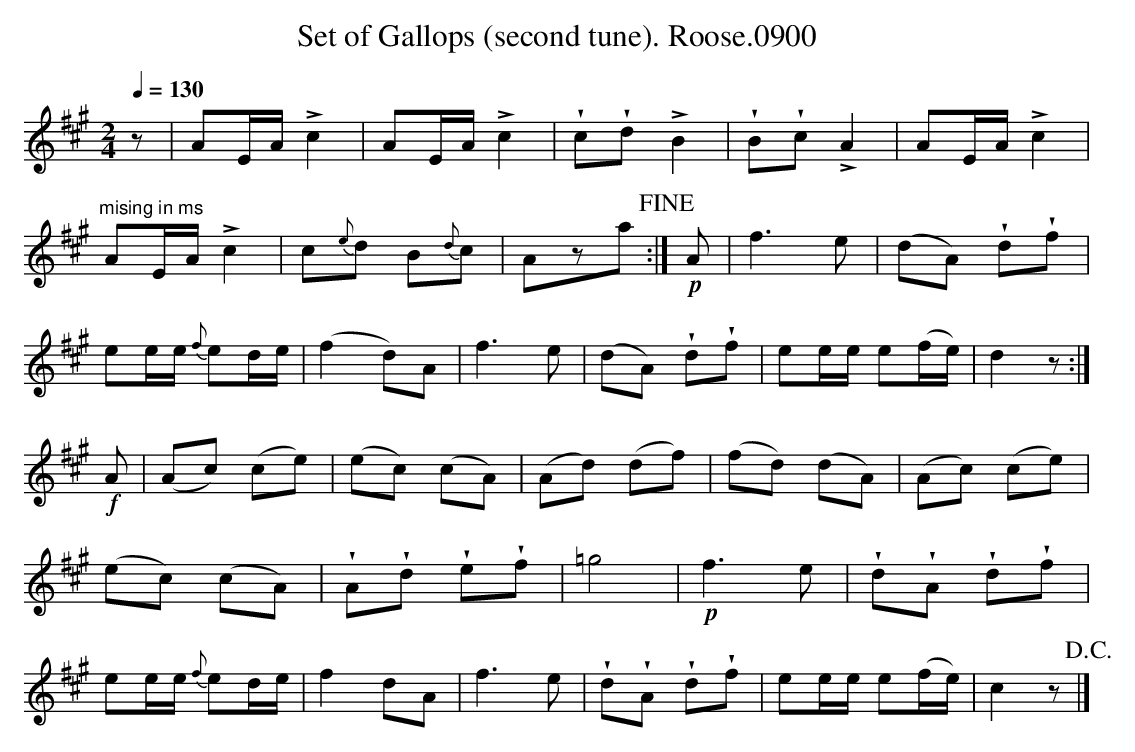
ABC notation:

X:1
T:Set of Gallops (second tune). Roose.0900
Q:1/4=130
U:w=!wedge!
L:1/8
M:2/4
K:A
z|AE/A/ !>!c2|AE/A/ !>!c2|wcwd !>!B2|wBwc !>!A2|AE/A/ !>!c2|
"mising in ms"AE/A/ !>!c2|c{e}d B{d}c|Aza!fine!:|!p!A|f3e|(dA) wdwf|
ee/e/  {f}ed/e/|(f2d)A|f3e|(dA) wdwf|ee/e/ e(f/e/)|d2z:|
!f!A|(Ac) (ce)|(ec) (cA)|(Ad) (df)|(fd) (dA)|(Ac) (ce)|
(ec) (cA)|wAwd wewf|=g4|!p!f3e|wdwA wdwf|
ee/e/ {f}ed/e/|f2dA|f3e|wdwA wdwf|ee/e/ e(f/e/)|c2z!D.C.!|]
